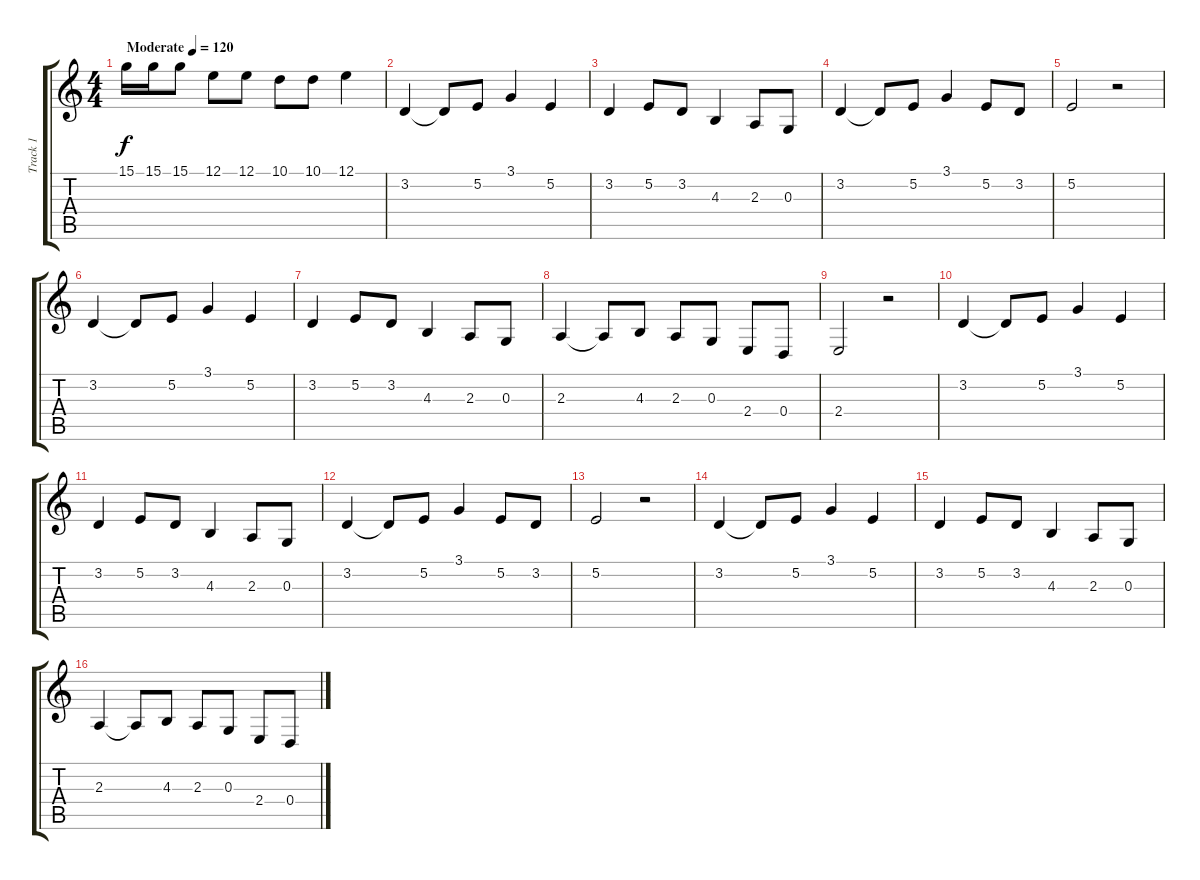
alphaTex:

\track ("Track 1" "Track 1") {instrument lead5charang}
\staff {score tabs}
\tuning (E4 B3 G3 D3 A2 E2) {hide}
\ts (4 4)
\tempo (120 "Moderate")
\clef g2
\ks c
15.1.16{dy f instrument lead5charang} 15.1.16 15.1.8 12.1.8 12.1.8 10.1.8 10.1.8 12.1.4 |
3.2.4 3.2{t}.8 5.2.8 3.1.4 5.2.4 |
3.2.4 5.2.8 3.2.8 4.3.4 2.3.8 0.3.8 |
3.2.4 3.2{t}.8 5.2.8 3.1.4 5.2.8 3.2.8 |
5.2.2 r.2 |
3.2.4 3.2{t}.8 5.2.8 3.1.4 5.2.4 |
3.2.4 5.2.8 3.2.8 4.3.4 2.3.8 0.3.8 |
2.3.4 2.3{t}.8 4.3.8 2.3.8 0.3.8 2.4.8 0.4.8 |
2.4.2 r.2 |
3.2.4 3.2{t}.8 5.2.8 3.1.4 5.2.4 |
3.2.4 5.2.8 3.2.8 4.3.4 2.3.8 0.3.8 |
3.2.4 3.2{t}.8 5.2.8 3.1.4 5.2.8 3.2.8 |
5.2.2 r.2 |
3.2.4 3.2{t}.8 5.2.8 3.1.4 5.2.4 |
3.2.4 5.2.8 3.2.8 4.3.4 2.3.8 0.3.8 |
2.3.4 2.3{t}.8 4.3.8 2.3.8 0.3.8 2.4.8 0.4.8
